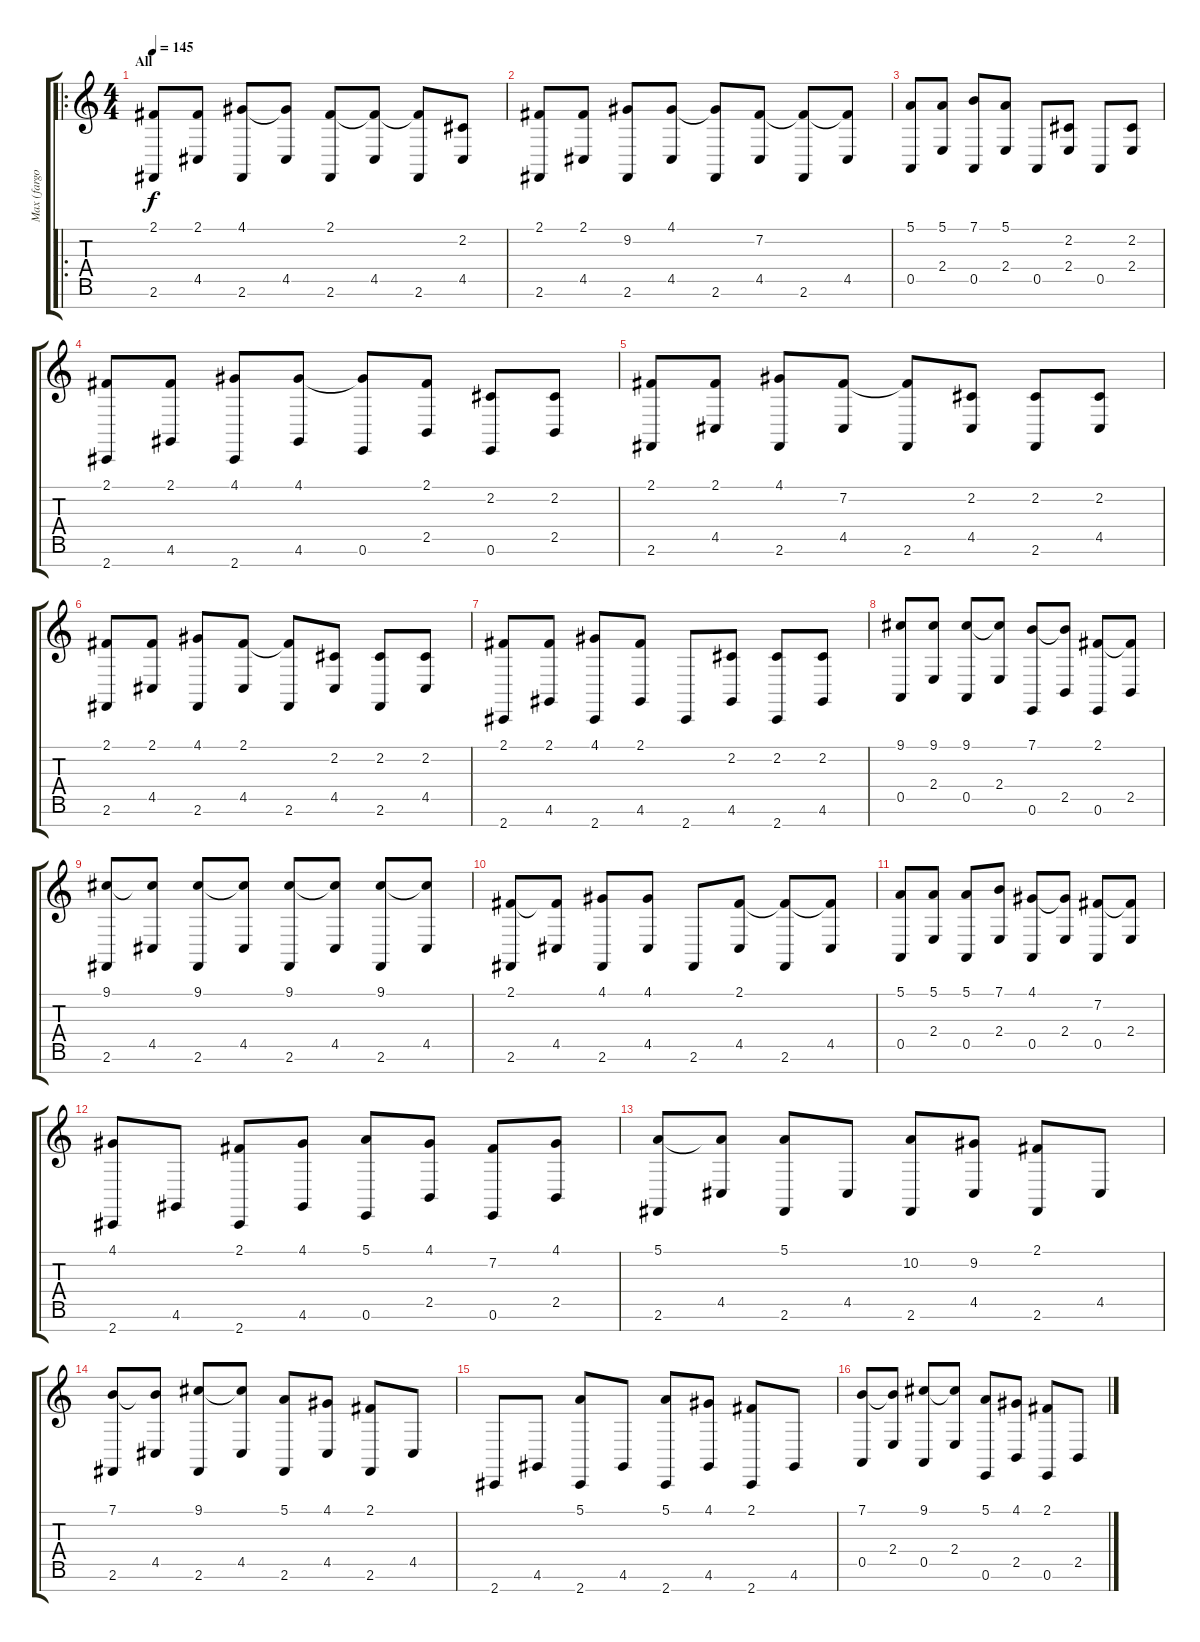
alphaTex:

\track ("Max (fargo)" "Max (fargo") {instrument lead2sawtooth}
\staff {score tabs}
\tuning (E4 B3 G3 D3 A2 E2 B1) {hide}
\ro
\ts (4 4)
\section ("" "All")
\tempo 145
\clef g2
\ks c
(2.1 2.6).8{dy f} (2.1 4.5).8 (4.1 2.6).8 (4.1{t} 4.5).8 (2.1 2.6).8 (2.1{t} 4.5).8 (2.1{t} 2.6).8 (2.2 4.5).8 |
(2.1 2.6).8 (2.1 4.5).8 (9.2 2.6).8 (4.1 4.5).8 (4.1{t} 2.6).8 (7.2 4.5).8 (7.2{t} 2.6).8 (7.2{t} 4.5).8 |
(5.1 0.5).8 (5.1 2.4).8 (7.1 0.5).8 (5.1 2.4).8 0.5.8 (2.2 2.4).8 0.5.8 (2.2 2.4).8 |
(2.1 2.7).8 (2.1 4.6).8 (4.1 2.7).8 (4.1 4.6).8 (4.1{t} 0.6).8 (2.1 2.5).8 (2.2 0.6).8 (2.2 2.5).8 |
(2.1 2.6).8 (2.1 4.5).8 (4.1 2.6).8 (7.2 4.5).8 (7.2{t} 2.6).8 (2.2 4.5).8 (2.2 2.6).8 (2.2 4.5).8 |
(2.1 2.6).8 (2.1 4.5).8 (4.1 2.6).8 (2.1 4.5).8 (2.1{t} 2.6).8 (2.2 4.5).8 (2.2 2.6).8 (2.2 4.5).8 |
(2.1 2.7).8 (2.1 4.6).8 (4.1 2.7).8 (2.1 4.6).8 2.7.8 (2.2 4.6).8 (2.2 2.7).8 (2.2 4.6).8 |
(9.1 0.5).8 (9.1 2.4).8 (9.1 0.5).8 (9.1{t} 2.4).8 (7.1 0.6).8 (7.1{t} 2.5).8 (2.1 0.6).8 (2.1{t} 2.5).8 |
(9.1 2.6).8 (9.1{t} 4.5).8 (9.1 2.6).8 (9.1{t} 4.5).8 (9.1 2.6).8 (9.1{t} 4.5).8 (9.1 2.6).8 (9.1{t} 4.5).8 |
(2.1 2.6).8 (2.1{t} 4.5).8 (4.1 2.6).8 (4.1 4.5).8 2.6.8 (2.1 4.5).8 (2.1{t} 2.6).8 (2.1{t} 4.5).8 |
(5.1 0.5).8 (5.1 2.4).8 (5.1 0.5).8 (7.1 2.4).8 (4.1 0.5).8 (4.1{t} 2.4).8 (7.2 0.5).8 (7.2{t} 2.4).8 |
(4.1 2.7).8 4.6.8 (2.1 2.7).8 (4.1 4.6).8 (5.1 0.6).8 (4.1 2.5).8 (7.2 0.6).8 (4.1 2.5).8 |
(5.1 2.6).8 (5.1{t} 4.5).8 (5.1 2.6).8 4.5.8 (10.2 2.6).8 (9.2 4.5).8 (2.1 2.6).8 4.5.8 |
(7.1 2.6).8 (7.1{t} 4.5).8 (9.1 2.6).8 (9.1{t} 4.5).8 (5.1 2.6).8 (4.1 4.5).8 (2.1 2.6).8 4.5.8 |
2.7.8 4.6.8 (5.1 2.7).8 4.6.8 (5.1 2.7).8 (4.1 4.6).8 (2.1 2.7).8 4.6.8 |
(7.1 0.5).8 (7.1{t} 2.4).8 (9.1 0.5).8 (9.1{t} 2.4).8 (5.1 0.6).8 (4.1 2.5).8 (2.1 0.6).8 2.5.8
